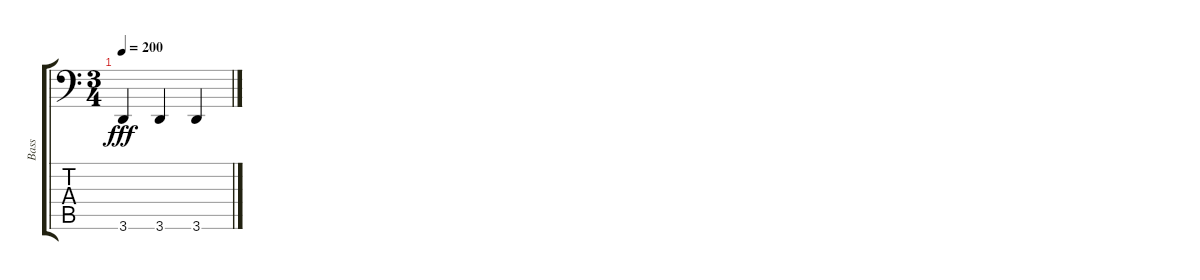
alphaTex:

\track ("Bass" "Bass") {instrument electricbassfinger}
\staff {score tabs}
\tuning (Db3 Ab2 E2 B1 Gb1 B0) {hide}
\ts (3 4)
\tempo 200
\clef f4
\ks c
3.6.4{dy fff} 3.6.4 3.6.4
